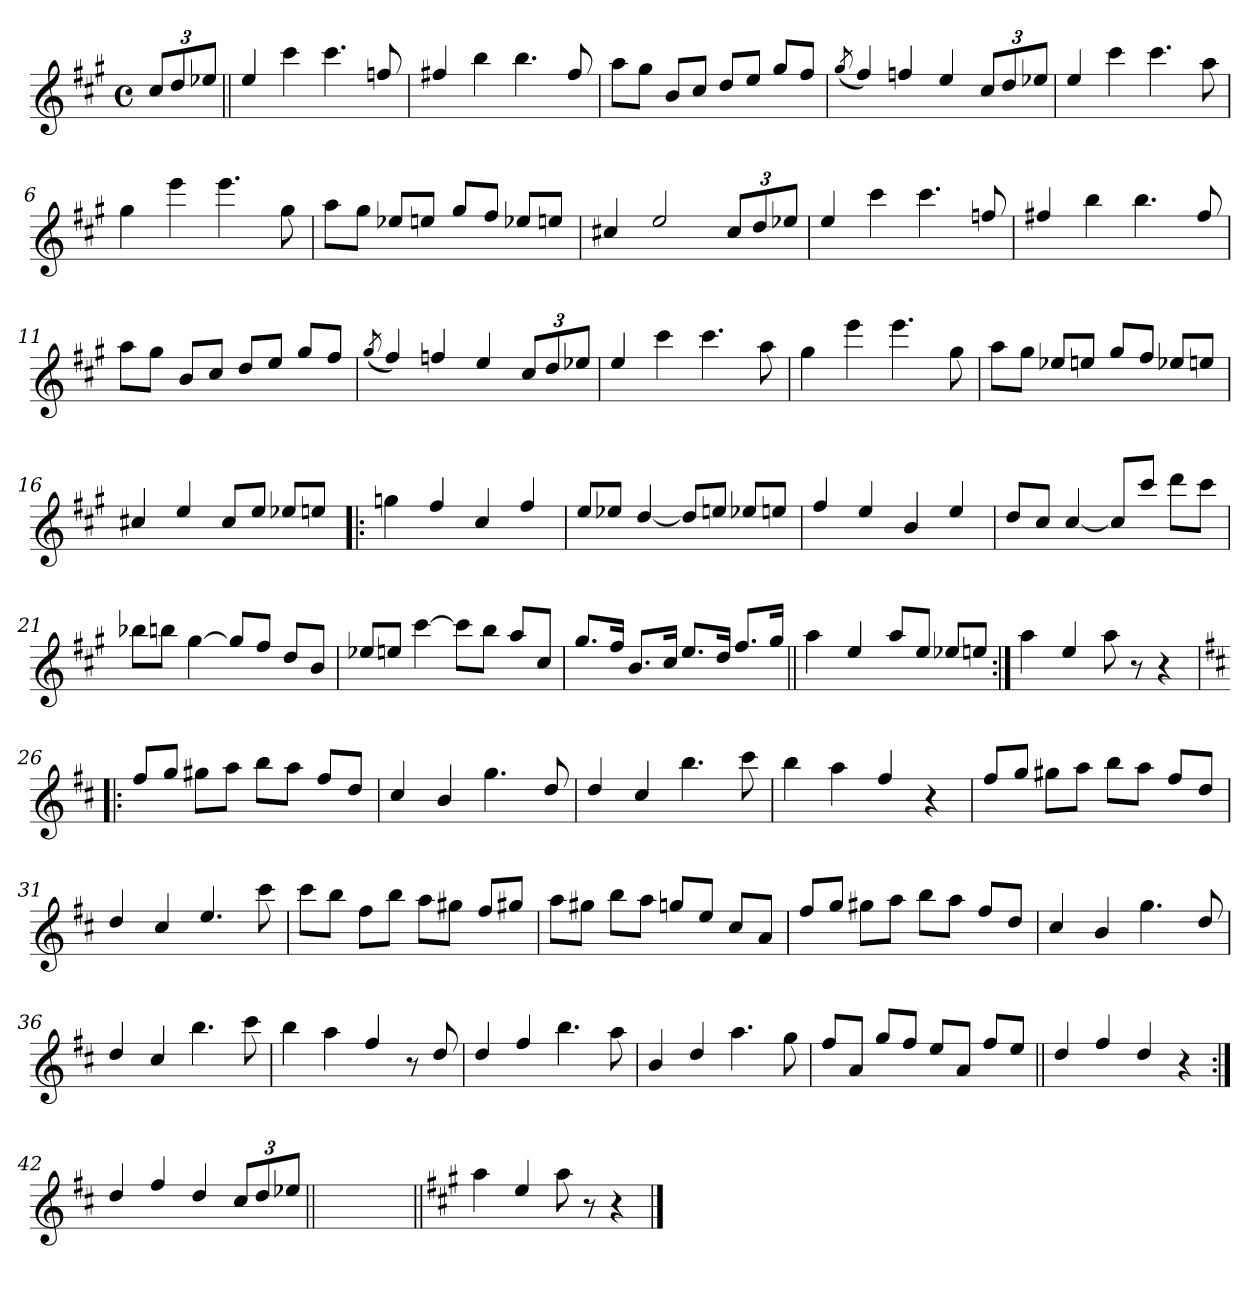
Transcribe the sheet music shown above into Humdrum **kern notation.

**kern
*part1
*staff1
*clefG2
*k[f#c#g#]
*A:
*M4/4
*met(c)
=
12cc#/L
12dd/
12ee-X/J
=1||
4ee/
4ccc#\
4.ccc#\
8ffn/
=2
4ff#X/
4bb\
4.bb\
8ff#/
=3
8aa\L
8gg#\J
8b/L
8cc#/J
8dd/L
8ee/J
8gg#/L
8ff#/J
=4
(<8qgg#/
4ff#/)
4ffn/
4ee/
12cc#/L
12dd/
12ee-X/J
!!LO:LB:g=z
=5
4ee/
4ccc#\
4.ccc#\
8aa\
=6
4gg#\
4eee\
4.eee\
8gg#\
=7
8aa\L
8gg#\J
8ee-X/L
8een/J
8gg#/L
8ff#/J
8ee-X/L
8een/J
=8
4cc#X/
2ee/
12cc#/L
12dd/
12ee-X/J
=9
4ee/
4ccc#\
4.ccc#\
8ffn/
!!LO:LB:g=z
=10
4ff#X/
4bb\
4.bb\
8ff#/
=11
8aa\L
8gg#\J
8b/L
8cc#/J
8dd/L
8ee/J
8gg#/L
8ff#/J
=12
(<8qgg#/
4ff#/)
4ffn/
4ee/
12cc#/L
12dd/
12ee-X/J
=13
4ee/
4ccc#\
4.ccc#\
8aa\
!!LO:LB:g=z
=14
4gg#\
4eee\
4.eee\
8gg#\
=15
8aa\L
8gg#\J
8ee-X/L
8een/J
8gg#/L
8ff#/J
8ee-X/L
8een/J
=16
4cc#X/
4ee/
8cc#/L
8ee/J
8ee-X/L
8een/J
=17!|:
4ggn\
4ff#/
4cc#/
4ff#/
!!LO:LB:g=z
=18
8ee/L
8ee-X/J
[4dd/
8dd/L]
8een/J
8ee-X/L
8een/J
=19
4ff#/
4ee/
4b/
4ee/
=20
8dd/L
8cc#/J
[4cc#/
8cc#/L]
8ccc#/J
8ddd\L
8ccc#\J
=21
8bb-X\L
8bbn\J
[4gg#\
8gg#/L]
8ff#/J
8dd/L
8b/J
!!LO:LB:g=z
=22
8ee-X/L
8een/J
[4ccc#\
8ccc#\L]
8bb\J
8aa/L
8cc#/J
=23
8.gg#/L
16ff#/Jk
8.b/L
16cc#/Jk
8.ee/L
16dd/Jk
8.ff#/L
16gg#/Jk
=24||
4aa\
4ee/
8aa/L
8ee/J
8ee-X/L
8een/J
=25:|!
4aa\
4ee/
8aa\
8r
4r
!!LO:LB:g=z
=26!|:
*k[f#c#]
*D:
8ff#/L
8gg/J
8gg#X\L
8aa\J
8bb\L
8aa\J
8ff#/L
8dd/J
=27
4cc#/
4b/
4.gg\
8dd/
=28
4dd/
4cc#/
4.bb\
8ccc#\
=29
4bb\
4aa\
4ff#/
4r
=30
8ff#/L
8gg/J
8gg#X\L
8aa\J
8bb\L
8aa\J
8ff#/L
8dd/J
!!LO:LB:g=z
=31
4dd/
4cc#/
4.ee/
8ccc#\
=32
8ccc#\L
8bb\J
8ff#\L
8bb\J
8aa\L
8gg#X\J
8ff#/L
8gg#X/J
=33
8aa\L
8gg#X\J
8bb\L
8aa\J
8ggn/L
8ee/J
8cc#/L
8a/J
=34
8ff#/L
8gg/J
8gg#X\L
8aa\J
8bb\L
8aa\J
8ff#/L
8dd/J
!!LO:LB:g=z
=35
4cc#/
4b/
4.gg\
8dd/
=36
4dd/
4cc#/
4.bb\
8ccc#\
=37
4bb\
4aa\
4ff#/
8r
8dd/
=38
4dd/
4ff#/
4.bb\
8aa\
=39
4b/
4dd/
4.aa\
8gg\
!!LO:LB:g=z
=40
8ff#/L
8a/J
8gg/L
8ff#/J
8ee/L
8a/J
8ff#/L
8ee/J
=41||
4dd/
4ff#/
4dd/
4r
=42:|!
4dd/
4ff#/
4dd/
12cc#/L
12dd/
12ee-X/J
=42X421||
1ryy
=43||
*k[f#c#g#]
*A:
4aa\
4ee/
8aa\
8r
4r
==
*-
